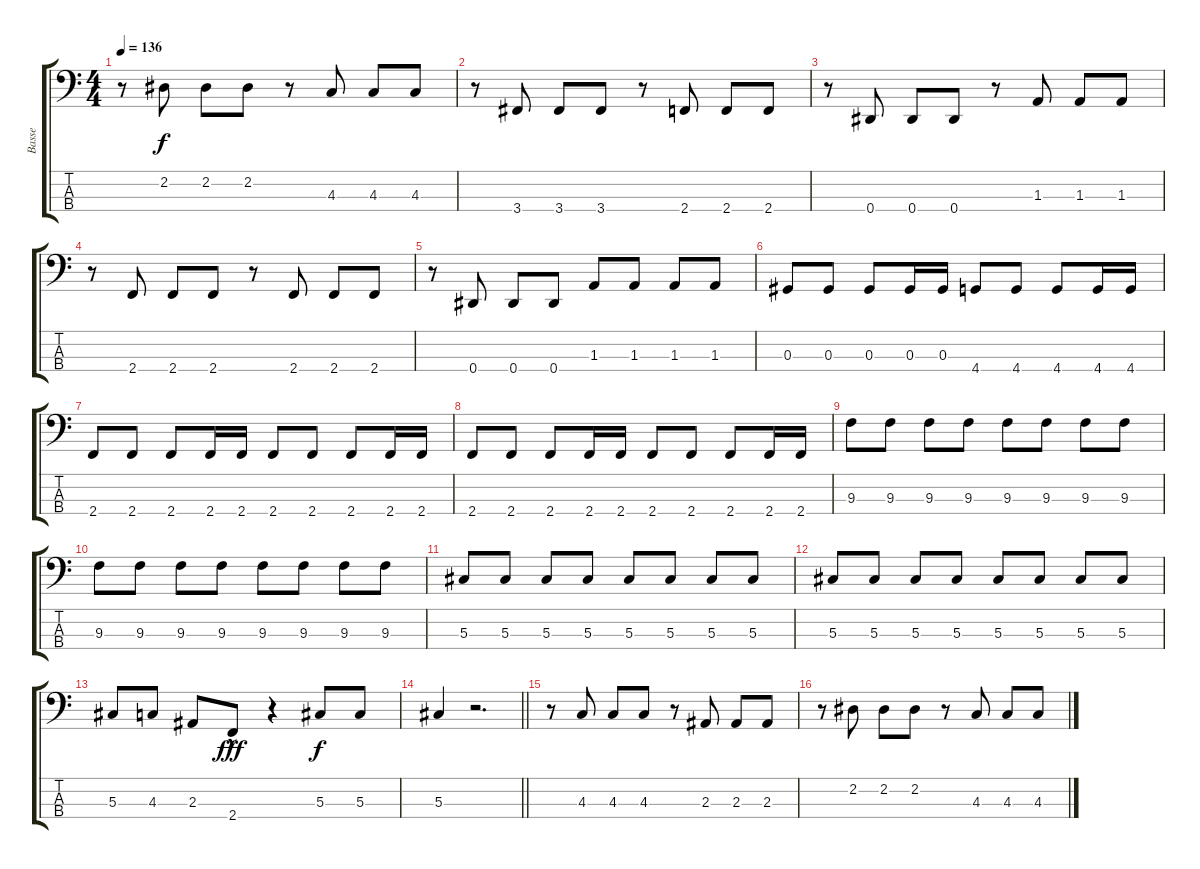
\track ("Basse" "Basse") {instrument electricbassfinger}
\staff {score tabs}
\tuning (Gb2 Db2 Ab1 Eb1) {hide}
\ts (4 4)
\tempo 136
\clef f4
\ks c
r.8{dy f} 2.2.8 2.2.8 2.2.8 r.8 4.3.8 4.3.8 4.3.8 |
r.8 3.4.8 3.4.8 3.4.8 r.8 2.4.8 2.4.8 2.4.8 |
r.8 0.4.8 0.4.8 0.4.8 r.8 1.3.8 1.3.8 1.3.8 |
r.8 2.4.8 2.4.8 2.4.8 r.8 2.4.8 2.4.8 2.4.8 |
r.8 0.4.8 0.4.8 0.4.8 1.3.8 1.3.8 1.3.8 1.3.8 |
0.3.8 0.3.8 0.3.8 0.3.16 0.3.16 4.4.8 4.4.8 4.4.8 4.4.16 4.4.16 |
2.4.8 2.4.8 2.4.8 2.4.16 2.4.16 2.4.8 2.4.8 2.4.8 2.4.16 2.4.16 |
2.4.8 2.4.8 2.4.8 2.4.16 2.4.16 2.4.8 2.4.8 2.4.8 2.4.16 2.4.16 |
9.3.8 9.3.8 9.3.8 9.3.8 9.3.8 9.3.8 9.3.8 9.3.8 |
9.3.8 9.3.8 9.3.8 9.3.8 9.3.8 9.3.8 9.3.8 9.3.8 |
5.3.8 5.3.8 5.3.8 5.3.8 5.3.8 5.3.8 5.3.8 5.3.8 |
5.3.8 5.3.8 5.3.8 5.3.8 5.3.8 5.3.8 5.3.8 5.3.8 |
5.3.8 4.3.8 2.3.8 2.4{hac}.8{dy fff} r.4 5.3.8{dy f} 5.3.8 |
\barLineRight lightlight
5.3.4 r.2{d} |
r.8 4.3.8 4.3.8 4.3.8 r.8 2.3.8 2.3.8 2.3.8 |
r.8 2.2.8 2.2.8 2.2.8 r.8 4.3.8 4.3.8 4.3.8
